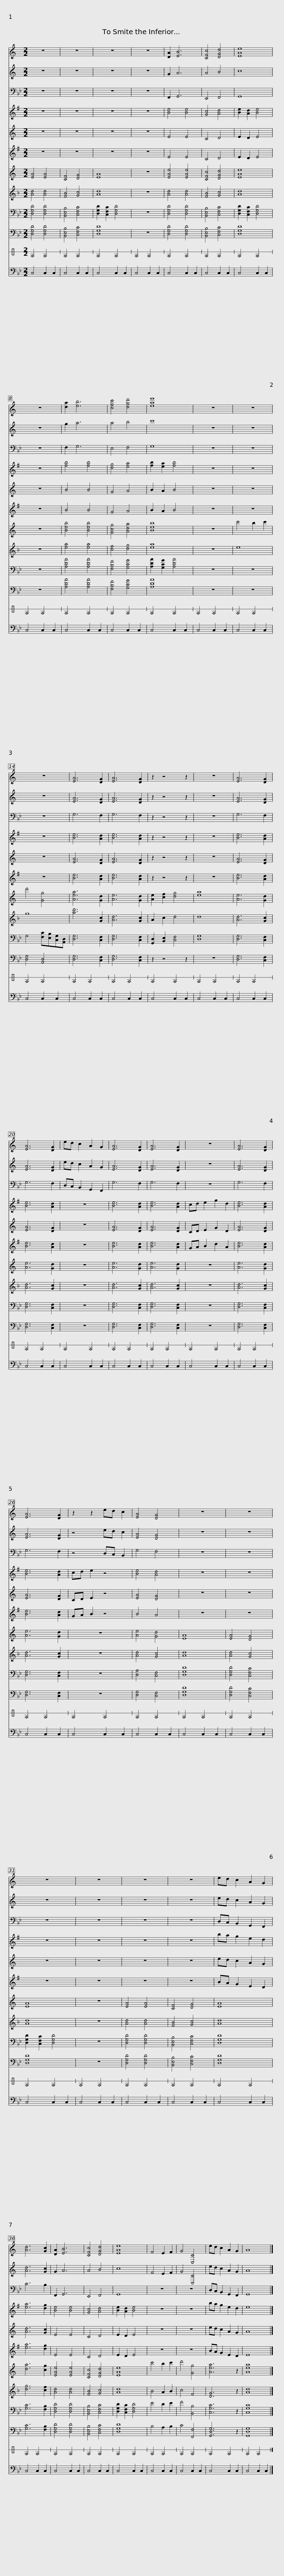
X:1
%%score 1 2 3 4 5 6 7 8 9 10 11 12
L:1/8
M:2/2
I:linebreak $
K:Bb
V:1 treble transpose=-2
V:2 treble transpose=-14
V:3 bass
V:4 treble transpose=-9
V:5 treble transpose=-14
V:6 treble transpose=-21
V:7 treble transpose=-2
V:8 treble transpose=-7
V:9 bass
V:10 bass
V:11 perc stafflines=1
K:none
V:12 bass
V:1
[K:C] z8 | z8 | z8 | z8 | [DA]2 [EB]6 | %5
 [CFc]4 [DGd]4 | [EAe]8 | z8 |$ [da]2 [eb]6 | [cfc']4 [dgd']4 | %10
 [eae']8 | z8 | z8 | z8 | [EA]6 [DG]2 | %15
 [EA]6 [DG]2 | z2 z4 z2 |$ z8 | [EA]6 [DG]2 | [EA]6 [DG]2 | %20
 ed c2 A2 G2 | [EA]6 [DG]2 | [EA]6 [DG]2 | z8 | [EA]6 [DG]2 | %25
 [EA]6 [DG]2 | z2 z2 ed c2 |$ [EA]4 [DG]4 | z8 | z8 | %30
 z8 | z8 | z8 | z8 | ed c2 A2 G2 | %35
 [Ad]6 [Gc]2 |$ [DA]2 [EB]6 | [CFc]4 [DGd]4 | [EAe]8 | F4 E2 F2 | %40
 G4 [C,C]4 | ed c2 A2 G2 | A8 |] %43
V:2
[K:C] z8 | z8 | z8 | z8 | G2 A6 | %5
 A4 B4 | c8 | z8 |$ g2 a6 | a4 b4 | %10
 c'8 | z8 | z8 | z8 | [EA]6 [DG]2 | %15
 [EA]6 [DG]2 | z2 z4 z2 |$ z8 | [EA]6 [DG]2 | [EA]6 [DG]2 | %20
 ed c2 A2 G2 | [EA]6 [DG]2 | [EA]6 [DG]2 | z8 | [EA]6 [DG]2 | %25
 [EA]6 [DG]2 | z4 ed c2 |$ [EA]4 [DG]4 | z8 | z8 | %30
 z8 | z8 | z8 | z8 | ed c2 A2 G2 | %35
 [Ad]6 [Gc]2 |$ G2 A6 | A4 B4 | c8 | F4 E2 F2 | %40
 G4 [C,C]4 | ed c2 A2 G2 | A8 |] %43
V:3
 z8 | z8 | z8 | z8 | F,,2 G,,6 | %5
 E,,4 F,,4 | G,,8 | z8 |$ F,2 G,6 | E,4 F,4 | %10
 G,8 | z8 | z8 | z8 | G,6 F,2 | %15
 G,6 F,2 | z2 z4 z2 |$ z8 | G,6 F,2 | G,6 F,2 | %20
 D,C, B,,2 G,,2 F,,2 | G,6 F,2 | G,6 F,2 | z8 | G,6 F,2 | %25
 G,6 F,2 | z4 D,C, B,,2 |$ G,4 F,4 | z8 | z8 | %30
 z8 | z8 | z8 | z8 | D,C, B,,2 G,,2 F,,2 | %35
 C6 B,2 |$ F,,2 G,,6 | E,,4 F,,4 | G,,8 | z8 | %40
 z8 | D,C, B,,2 G,,2 F,,2 | G,,8 |] %43
V:4
[K:G] z8 | z8 | z8 | z8 | [Be]4 [Be]4 | %5
 [Gc]4 [Ad]4 | [Be]2 [Ad]2 [Be]4 | z8 |$ [fb]4 [fb]4 | [dg]4 [ea]4 | %10
 [fb]2 [ea]2 [fb]4 | z8 | z8 | z8 | [Be]6 [Ad]2 | %15
 [Be]6 [Ad]2 | z2 z4 z2 |$ z8 | [Be]6 [Ad]2 | [Be]6 [Ad]2 | %20
 z8 | [Be]6 [Ad]2 | [Be]6 [Ad]2 | cd e2 g2 d2 | [Be]6 [Ad]2 | %25
 [Be]6 [Ad]2 | cd e2 z4 |$ [Be]4 [Ad]4 | z8 | z8 | %30
 z8 | z8 | z8 | z8 | ba g2 e2 d2 | %35
 [ea]6 [dg]2 |$ [Be]4 [Be]4 | [Gc]4 [Ad]4 | [Be]2 [Ad]2 [Be]4 | z8 | %40
 z8 | ba g2 e2 d2 | e8 |] %43
V:5
[K:C] z8 | z8 | z8 | z8 | E4 E4 | %5
 C4 D4 | E2 D2 E4 | z8 |$ B4 B4 | G4 A4 | %10
 B2 A2 B4 | z8 | z8 | z8 | [EA]6 [DG]2 | %15
 [EA]6 [DG]2 | z2 z4 z2 |$ z8 | [EA]6 [DG]2 | [EA]6 [DG]2 | %20
 z8 | [EA]6 [DG]2 | [EA]6 [DG]2 | CD E2 G2 D2 | [EA]6 [DG]2 | %25
 [EA]6 [DG]2 | CD E2 z4 |$ [EA]4 [DG]4 | z8 | z8 | %30
 z8 | z8 | z8 | z8 | ed c2 A2 G2 | %35
 [Ad]6 [Gc]2 |$ E4 E4 | C4 D4 | E2 D2 E4 | z8 | %40
 z8 | ed c2 A2 G2 | A8 |] %43
V:6
[K:G] z8 | z8 | z8 | z8 | E4 E4 | %5
 C4 D4 | E2 D2 E4 | z8 |$ B4 B4 | G4 A4 | %10
 B2 A2 B4 | z8 | z8 | z8 | [Be]6 [Ad]2 | %15
 [Be]6 [Ad]2 | z2 z4 z2 |$ z8 | [Be]6 [Ad]2 | [Be]6 [Ad]2 | %20
 z8 | [Be]6 [Ad]2 | [Be]6 [Ad]2 | GA B2 d2 A2 | [Be]6 [Ad]2 | %25
 [Be]6 [Ad]2 | GA B2 z4 |$ B4 A4 | z8 | z8 | %30
 z8 | z8 | z8 | z8 | BA G2 E2 D2 | %35
 [ea]6 [dg]2 |$ E4 E4 | C4 D4 | E2 D2 E4 | z8 | %40
 z8 | BA G2 E2 D2 | E8 |] %43
V:7
[K:C] [EA]4 [EA]4 | [CF]4 [DG]4 | [EA]8 | z8 | [EAe]4 [EAe]4 | %5
 [CFc]4 [DGd]4 | [EAe]8 | z8 |$ [Beb]4 [Beb]4 | [Gcg]4 [Ada]4 | %10
 [Beb]8 | z8 | c'4 b2 c'2 | d'4 [Gg]4 | [Aea]6 [Gd]2 | %15
 [Ae]6 [Gd]2 | [Ae]2 [cf]2 [dg]4 |$ [ea]8 | [Ae]6 [Gd]2 | [Ae]6 [Gd]2 | %20
 z8 | [Ae]6 [Gd]2 | [Ae]6 [Gd]2 | z8 | [Ae]6 [Gd]2 | %25
 [Ae]6 [Gd]2 | z8 |$ [Ae]4 [Gd]4 | [EA]8 | [EA]4 [DG]4 | %30
 [EA]8 | z8 | [EA]4 [EA]4 | [CF]4 [DG]4 | [EA]8 | %35
 [da]6 [cg]2 |$ [EAe]4 [EAe]4 | [CFc]4 [DGd]4 | [EAe]8 | c'4 b2 c'2 | %40
 d'4 [Gg]4 | [Aea]6 z2 | [Aea]8 |] %43
V:8
[K:F] [Ad]4 [Ad]4 | [FB]4 [Gc]4 | [Ad]8 | z8 | [Ad]4 [Ad]4 | %5
 [FB]4 [Gc]4 | [Ad]8 | z8 |$ [ea]4 [ea]4 | [cf]4 [dg]4 | %10
 [ea]8 | z8 | e8 | g8 | [ad']6 [Gc]2 | %15
 [Ad]6 [Gc]2 | A2 c2 d4 |$ d8 | [Ad]6 [Gc]2 | [Ad]6 [Gc]2 | %20
 z8 | [Ad]6 [Gc]2 | [Ad]6 [Gc]2 | z8 | [Ad]6 [Gc]2 | %25
 [Ad]6 [Gc]2 | z8 |$ [Ad]4 [Gc]4 | [Ad]8 | [Ad]4 [Gc]4 | %30
 [Ad]8 | z8 | [Ad]4 [Ad]4 | [FB]4 [Gc]4 | [Ad]8 | %35
 [dg]6 [cf]2 |$ [Ad]4 [Ad]4 | [FB]4 [Gc]4 | [Ad]8 | B4 A2 B2 | %40
 c4 F4 | [DG]6 z2 | [Ad]8 |] %43
V:9
 [D,G,D]4 [D,G,D]4 | [B,,E,B,]4 [C,F,C]4 | [D,G,D]2 [C,F,C]2 [D,G,D]4 | z8 | [D,G,D]4 [D,G,D]4 | %5
 [B,,E,B,]4 [C,F,C]4 | [D,G,D]2 [C,F,C]2 [D,G,D]4 | z8 |$ [A,DA]4 [A,DA]4 | [F,B,F]4 [G,CG]4 | %10
 [A,DA]2 [G,CG]2 [A,DA]4 | z8 | z8 | G,4 [F,C][E,B,][C,G,][A,,D,] | [D,G,]6 [C,F,]2 | %15
 [D,G,]6 [C,F,]2 | [G,,D,]2 [B,,E,]2 [C,F,]4 |$ [D,G,]8 | [D,G,]6 [C,F,]2 | [D,G,]6 [C,F,]2 | %20
 z8 | [D,G,]6 [C,F,]2 | [D,G,]6 [C,F,]2 | z8 | [D,G,]6 [C,F,]2 | %25
 [D,G,]6 [C,F,]2 | z8 |$ [D,A,]4 [C,F,]4 | [D,G,D]8 | [D,G,D]4 [C,F,C]4 | %30
 [D,G,D]2 [C,F,C]2 [D,G,D]4 | z8 | [D,G,D]4 [D,G,D]4 | [B,,E,B,]4 [C,F,C]4 | [D,G,D]8 | %35
 [G,C]6 [F,B,]2 |$ [D,G,D]4 [D,G,D]4 | [B,,E,B,]4 [C,F,C]4 | [D,G,D]2 [C,F,C]2 [D,G,D]4 | E4 D2 E2 | %40
 F4 [B,,B,]4 | [C,G,C]6 z2 | [C,G,C]8 |] %43
V:10
 [D,G,D]4 [D,G,D]4 | [B,,E,B,]4 [C,F,C]4 | [D,G,D]8 | z8 | [D,G,D]4 [D,G,D]4 | %5
 [B,,E,B,]4 [C,F,C]4 | [D,G,D]8 | z8 |$ [A,DA]4 [A,DA]4 | [F,B,F]4 [G,CG]4 | %10
 [A,DA]8 | z8 | z8 | [D,G,]4 [A,,D,]4 | [D,G,]6 [C,F,]2 | %15
 [D,G,]6 [C,F,]2 | z2 z4 z2 |$ z8 | [D,G,]6 [C,F,]2 | [D,G,]6 [C,F,]2 | %20
 z8 | [D,G,]6 [C,F,]2 | [D,G,]6 [C,F,]2 | z8 | [D,G,]6 [C,F,]2 | %25
 [D,G,]6 [C,F,]2 | z8 |$ [D,G,]4 [C,F,]4 | [D,G,D]8 | [D,G,D]4 [C,F,C]4 | %30
 [D,G,D]8 | z8 | [D,G,D]4 [D,G,D]4 | [B,,E,B,]4 [C,F,C]4 | [D,G,D]8 | %35
 [G,C]6 [F,B,]2 |$ [D,G,D]4 [D,G,D]4 | [B,,E,B,]4 [C,F,C]4 | [D,G,D]8 | B,4 A,2 B,2 | %40
 C4 [F,,F,]4 | [G,,D,G,]6 z2 | [G,,D,G,]8 |] %43
V:11
[K:C] E4 E4 | E4 E4 | E4 E4 | E4 E4 | E4 E4 | %5
 E4 E4 | E4 E4 | E4 E4 |$ E4 E4 | E4 E4 | %10
 E4 E4 | E4 E4 | E4 E4 | E4 E4 | E4 E4 | %15
 E4 E4 | E4 E4 |$ E4 E4 | E4 E4 | E4 E4 | %20
 E4 E4 | E4 E4 | E4 E4 | E4 E4 | E4 E4 | %25
 E4 E4 | E4 E4 |$ E4 E4 | E4 E4 | E4 E4 | %30
 E4 E4 | E4 E4 | E4 E4 | E4 E4 | E4 E4 | %35
 E4 E4 |$ E4 E4 | E4 E4 | E4 E4 | E4 E4 | %40
 E4 E4 | E4 E4 | E4 E4 |] %43
V:12
 C,4 C,2 C,2 | C,4 C,2 C,2 | C,4 C,2 C,2 | C,4 C,2 C,2 | C,4 C,2 C,2 | %5
 C,4 C,2 C,2 | C,4 C,2 C,2 | C,4 C,2 C,2 |$ C,4 C,2 C,2 | C,4 C,2 C,2 | %10
 C,4 C,2 C,2 | C,4 C,2 C,2 | C,4 C,2 C,2 | C,4 C,2 C,2 | C,4 C,2 C,2 | %15
 C,4 C,2 C,2 | C,4 C,2 C,2 |$ C,4 C,2 C,2 | C,4 C,2 C,2 | C,4 C,2 C,2 | %20
 C,4 C,2 C,2 | C,4 C,2 C,2 | C,4 C,2 C,2 | C,4 C,2 C,2 | C,4 C,2 C,2 | %25
 C,4 C,2 C,2 | C,4 C,2 C,2 |$ C,4 C,2 C,2 | C,4 C,2 C,2 | C,4 C,2 C,2 | %30
 C,4 C,2 C,2 | C,4 C,2 C,2 | C,4 C,2 C,2 | C,4 C,2 C,2 | C,4 C,2 C,2 | %35
 C,4 C,2 C,2 |$ C,4 C,2 C,2 | C,4 C,2 C,2 | C,4 C,2 C,2 | C,4 C,2 C,2 | %40
 C,4 C,2 C,2 | C,4 C,2 C,2 | C,4 C,2 C,2 |] %43
